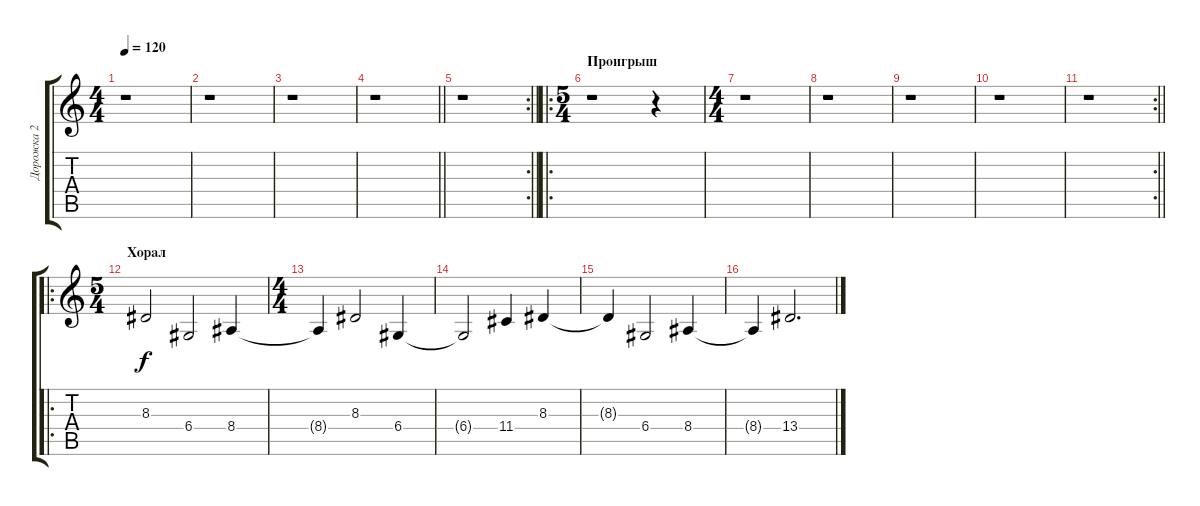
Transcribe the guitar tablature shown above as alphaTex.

\track ("Дорожка 2" "Дорожка 2") {instrument choiraahs}
\staff {score tabs}
\tuning (E4 B3 G3 D3 A2 E2) {hide}
\ts (4 4)
\tempo 120
\clef g2
\ks c
r.1{dy f} |
r.1 |
r.1 |
\barLineRight lightlight
r.1 |
\rc 2
\barLineRight lightlight
r.1 |
\ro
\ts (5 4)
\section ("" "Проигрыш")
r.1 r.4 |
\ts (4 4)
r.1 |
r.1 |
r.1 |
r.1 |
\rc 2
\barLineRight lightlight
r.1 |
\ro
\ts (5 4)
\section ("" "Хорал")
8.3.2 6.4.2 8.4.4 |
\ts (4 4)
8.4{t}.4 8.3.2 6.4.4 |
6.4{t}.2 11.4.4 8.3.4 |
8.3{t}.4 6.4.2 8.4.4 |
8.4{t}.4 13.4.2{d}
